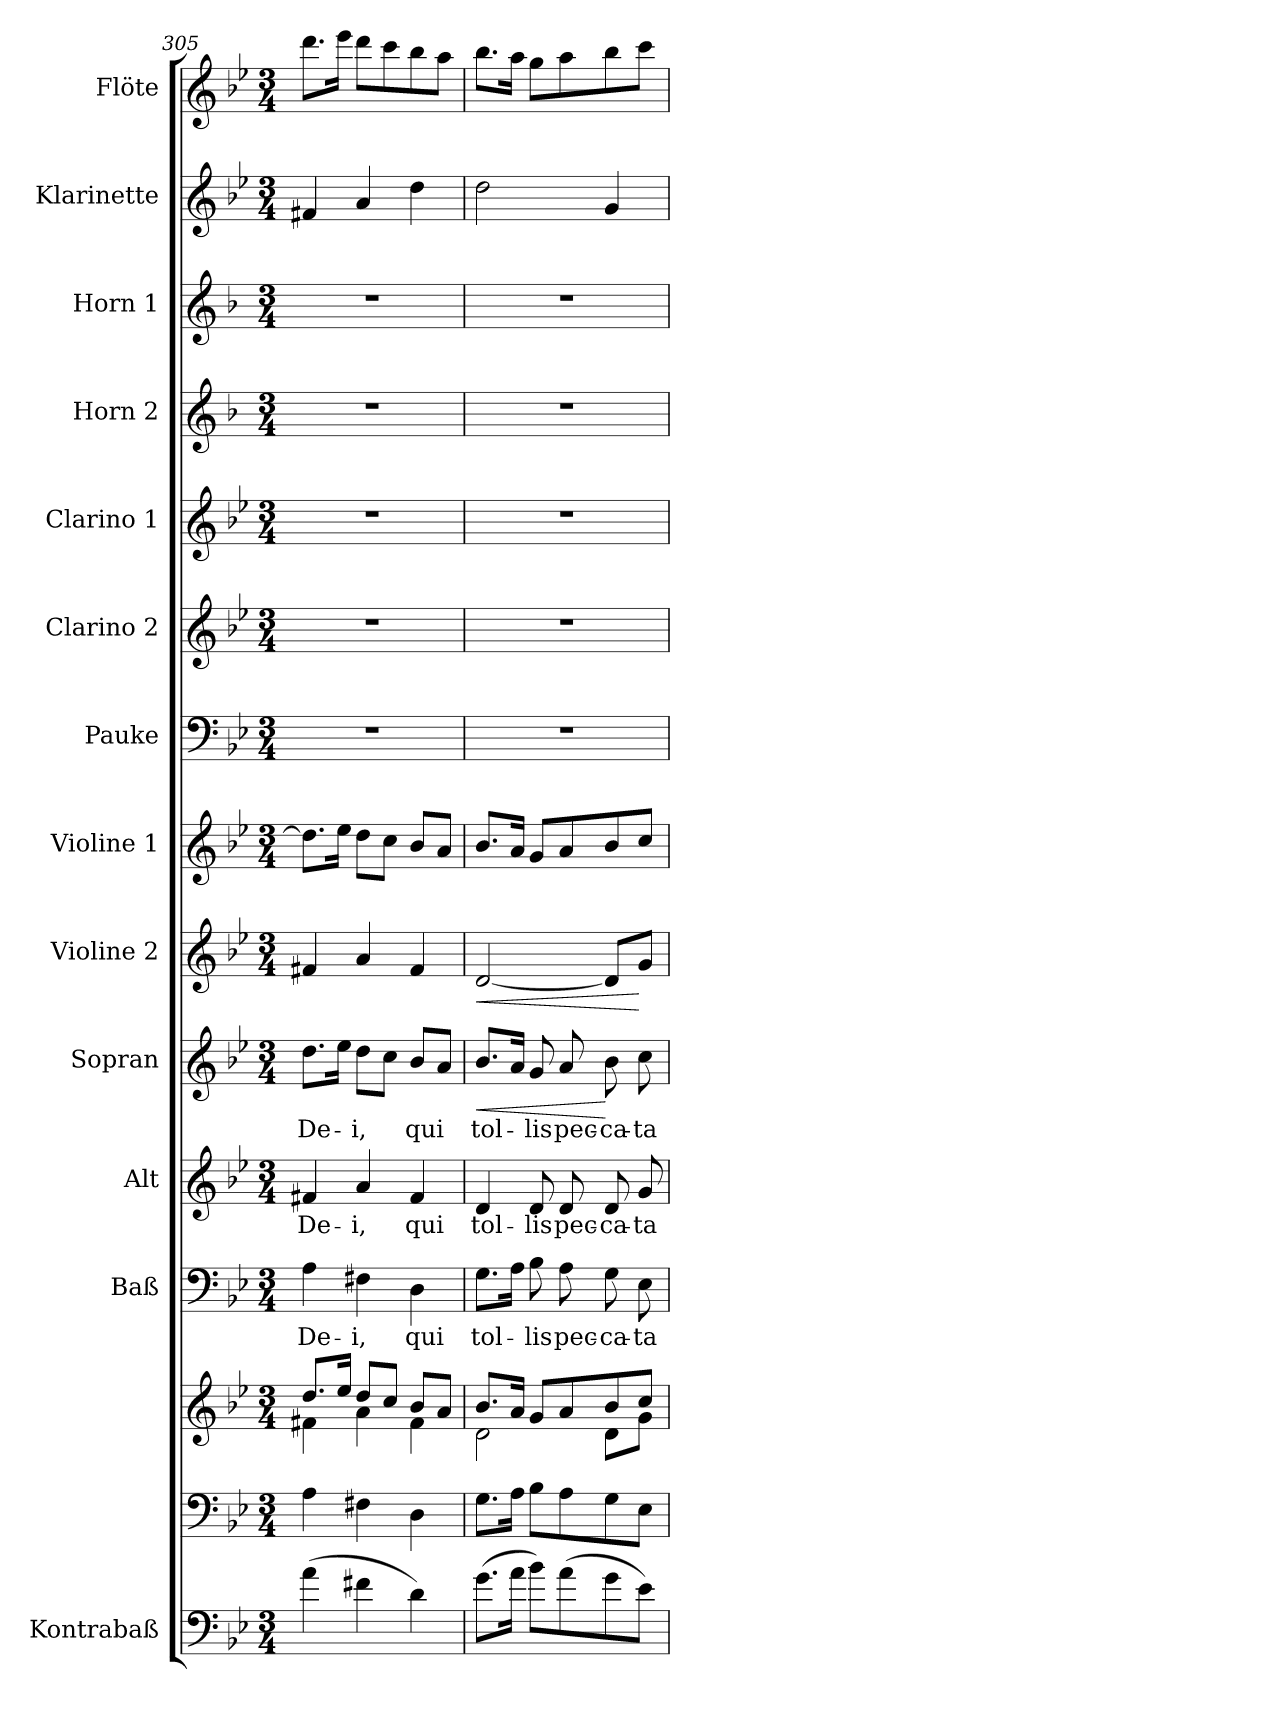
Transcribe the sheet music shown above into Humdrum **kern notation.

**kern	**kern	**kern	**kern	**text	**kern	**text	**kern	**text	**dynam	**kern	**dynam	**kern	**kern	**kern	**kern	**kern	**kern	**kern	**kern
*part14	*part13	*part13	*part12	*part12	*part11	*part11	*part10	*part10	*part10	*part9	*part9	*part8	*part7	*part6	*part5	*part4	*part3	*part2	*part1
*staff15	*staff14	*staff13	*staff12	*staff12	*staff11	*staff11	*staff10	*staff10	*staff10	*staff9	*staff9	*staff8	*staff7	*staff6	*staff5	*staff4	*staff3	*staff2	*staff1
*I"Kontrabaß	*	*	*I"Baß	*	*I"Alt	*	*I"Sopran	*	*	*I"Violine 2	*	*I"Violine 1	*I"Pauke	*I"Clarino 2	*I"Clarino 1	*I"Horn 2	*I"Horn 1	*I"Klarinette	*I"Flöte
*I'Kb	*	*	*I'Baß	*	*I'Alt	*	*I'Sop	*	*	*I'Vln. 2	*	*I'Vln. 1	*I'Pk.	*	*	*I'Hrn. 2	*I'Hrn. 1	*	*I'Fl.
*clefF4	*clefF4	*clefG2	*clefF4	*	*clefG2	*	*clefG2	*	*	*clefG2	*	*clefG2	*clefF4	*clefG2	*clefG2	*clefG2	*clefG2	*clefG2	*clefG2
*ITrd7c12	*	*	*	*	*	*	*	*	*	*	*	*	*	*ITrd7c12	*ITrd7c12	*ITrd4c7	*ITrd4c7	*	*
*k[b-e-]	*k[b-e-]	*k[b-e-]	*k[b-e-]	*	*k[b-e-]	*	*k[b-e-]	*	*	*k[b-e-]	*	*k[b-e-]	*k[b-e-]	*k[b-e-]	*k[b-e-]	*k[b-e-]	*k[b-e-]	*k[b-e-]	*k[b-e-]
*B-:	*B-:	*B-:	*B-:	*	*B-:	*	*B-:	*	*	*B-:	*	*B-:	*B-:	*B-:	*B-:	*B-:	*B-:	*B-:	*B-:
*M3/4	*M3/4	*M3/4	*M3/4	*	*M3/4	*	*M3/4	*	*	*M3/4	*	*M3/4	*M3/4	*M3/4	*M3/4	*M3/4	*M3/4	*M3/4	*M3/4
=305	=305	=305	=305	=305	=305	=305	=305	=305	=305	=305	=305	=305	=305	=305	=305	=305	=305	=305	=305
*	*	*^	*	*	*	*	*	*	*	*	*	*	*	*	*	*	*	*	*
!	!	!	!	!	!LO:LY:b	!	!LO:LY:b	!	!LO:LY:b	!	!	!	!	!	!	!	!	!	!	!
(>4A\	4A\	8.dd/L	4f#X\	4A\	De-	4f#X/	De-	8.dd\L	De-	.	4f#X/	.	8.dd\L]	2.r	2.r	2.r	2.r	2.r	4f#X/	8.ddd\L
.	.	16ee-/Jk	.	.	.	.	.	16ee-\Jk	.	.	.	.	16ee-\Jk	.	.	.	.	.	.	16eee-\Jk
!	!	!	!	!	!LO:LY:b	!	!LO:LY:b	!	!LO:LY:b	!	!	!	!	!	!	!	!	!	!	!
4F#X\	4F#X\	8dd/L	4a\	4F#X\	-i,	4a/	-i,	8dd\L	-i,	.	4a/	.	8dd\L	.	.	.	.	.	4a/	8ddd\L
.	.	8cc/J	.	.	.	.	.	8cc\J	.	.	.	.	8cc\J	.	.	.	.	.	.	8ccc\
!	!	!	!	!	!LO:LY:b	!	!LO:LY:b	!	!LO:LY:b	!	!	!	!	!	!	!	!	!	!	!
4D\)	4D\	8b-/L	4f#\	4D\	qui	4f#/	qui	8b-/L	qui	.	4f#/	.	8b-/L	.	.	.	.	.	4dd\	8bb-\
.	.	8a/J	.	.	.	.	.	8a/J	.	.	.	.	8a/J	.	.	.	.	.	.	8aa\J
=306	=306	=306	=306	=306	=306	=306	=306	=306	=306	=306	=306	=306	=306	=306	=306	=306	=306	=306	=306	=306
!	!	!	!	!	!LO:LY:b	!	!LO:LY:b	!	!LO:LY:b	!LO:HP:b	!	!LO:HP:b	!	!	!	!	!	!	!	!
(>8.G\L	8.G\L	8.b-/L	2d\	8.G\L	tol-	4d/	tol-	8.b-/L	tol-	<	[2d/	<	8.b-/L	2.r	2.r	2.r	2.r	2.r	2dd\	8.bb-\L
16A\Jk	16A\Jk	16a/Jk	.	16A\Jk	.	.	.	16a/Jk	.	.	.	.	16a/Jk	.	.	.	.	.	.	16aa\Jk
!	!	!	!	!	!LO:LY:b	!	!LO:LY:b	!	!LO:LY:b	!	!	!	!	!	!	!	!	!	!	!
8B-\L)	8B-\L	8g/L	.	8B-\	-lis	8d/	-lis	8g/	-lis	.	.	.	8g/L	.	.	.	.	.	.	8gg\L
!	!	!	!	!	!LO:LY:b	!	!LO:LY:b	!	!LO:LY:b	!	!	!	!	!	!	!	!	!	!	!
(>8A\	8A\	8a/	.	8A\	pec-	8d/	pec-	8a/	pec-	.	.	.	8a/	.	.	.	.	.	.	8aa\
!	!	!	!	!	!LO:LY:b	!	!LO:LY:b	!	!LO:LY:b	!	!	!	!	!	!	!	!	!	!	!
8G\	8G\	8b-/	8d\L	8G\	-ca-	8d/	-ca-	8b-\	-ca-	[	8d/L]	.	8b-/	.	.	.	.	.	4g/	8bb-\
!	!	!	!	!	!LO:LY:b	!	!LO:LY:b	!	!LO:LY:b	!	!	!	!	!	!	!	!	!	!	!
8E-\J)	8E-\J	8cc/J	8g\J	8E-\	-ta	8g/	-ta	8cc\	-ta	.	8g/J	[	8cc/J	.	.	.	.	.	.	8ccc\J
*	*	*v	*v	*	*	*	*	*	*	*	*	*	*	*	*	*	*	*	*	*
=	=	=	=	=	=	=	=	=	=	=	=	=	=	=	=	=	=	=	=
*-	*-	*-	*-	*-	*-	*-	*-	*-	*-	*-	*-	*-	*-	*-	*-	*-	*-	*-	*-
